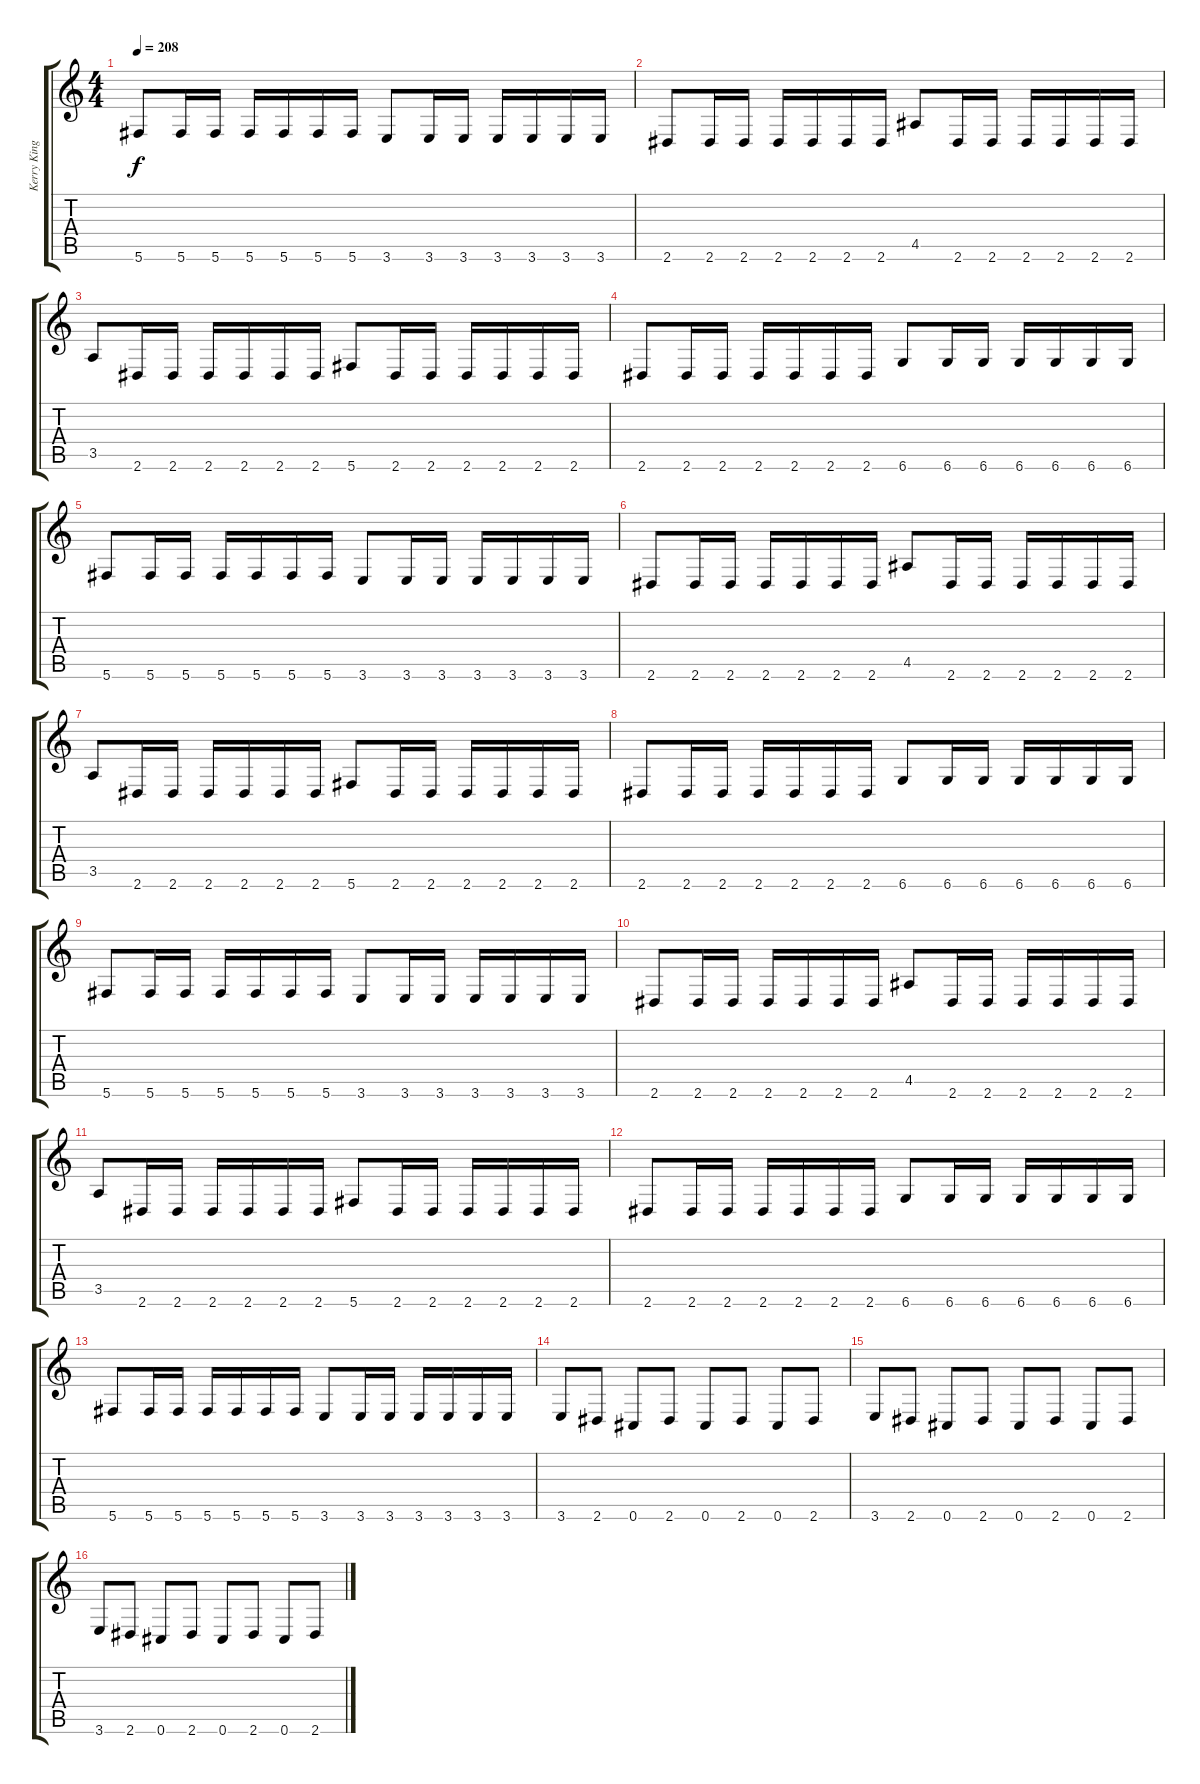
\track ("Kerry King" "Kerry King") {instrument distortionguitar}
\staff {score tabs}
\tuning (Db4 Ab3 E3 B2 Gb2 Db2) {hide}
\ts (4 4)
\tempo 208
\clef g2
\ks c
5.6.8{dy f} 5.6.16 5.6.16 5.6.16 5.6.16 5.6.16 5.6.16 3.6.8 3.6.16 3.6.16 3.6.16 3.6.16 3.6.16 3.6.16 |
2.6.8 2.6.16 2.6.16 2.6.16 2.6.16 2.6.16 2.6.16 4.5.8 2.6.16 2.6.16 2.6.16 2.6.16 2.6.16 2.6.16 |
3.5.8 2.6.16 2.6.16 2.6.16 2.6.16 2.6.16 2.6.16 5.6.8 2.6.16 2.6.16 2.6.16 2.6.16 2.6.16 2.6.16 |
2.6.8 2.6.16 2.6.16 2.6.16 2.6.16 2.6.16 2.6.16 6.6.8 6.6.16 6.6.16 6.6.16 6.6.16 6.6.16 6.6.16 |
5.6.8 5.6.16 5.6.16 5.6.16 5.6.16 5.6.16 5.6.16 3.6.8 3.6.16 3.6.16 3.6.16 3.6.16 3.6.16 3.6.16 |
2.6.8 2.6.16 2.6.16 2.6.16 2.6.16 2.6.16 2.6.16 4.5.8 2.6.16 2.6.16 2.6.16 2.6.16 2.6.16 2.6.16 |
3.5.8 2.6.16 2.6.16 2.6.16 2.6.16 2.6.16 2.6.16 5.6.8 2.6.16 2.6.16 2.6.16 2.6.16 2.6.16 2.6.16 |
2.6.8 2.6.16 2.6.16 2.6.16 2.6.16 2.6.16 2.6.16 6.6.8 6.6.16 6.6.16 6.6.16 6.6.16 6.6.16 6.6.16 |
5.6.8 5.6.16 5.6.16 5.6.16 5.6.16 5.6.16 5.6.16 3.6.8 3.6.16 3.6.16 3.6.16 3.6.16 3.6.16 3.6.16 |
2.6.8 2.6.16 2.6.16 2.6.16 2.6.16 2.6.16 2.6.16 4.5.8 2.6.16 2.6.16 2.6.16 2.6.16 2.6.16 2.6.16 |
3.5.8 2.6.16 2.6.16 2.6.16 2.6.16 2.6.16 2.6.16 5.6.8 2.6.16 2.6.16 2.6.16 2.6.16 2.6.16 2.6.16 |
2.6.8 2.6.16 2.6.16 2.6.16 2.6.16 2.6.16 2.6.16 6.6.8 6.6.16 6.6.16 6.6.16 6.6.16 6.6.16 6.6.16 |
5.6.8 5.6.16 5.6.16 5.6.16 5.6.16 5.6.16 5.6.16 3.6.8 3.6.16 3.6.16 3.6.16 3.6.16 3.6.16 3.6.16 |
3.6.8 2.6.8 0.6.8 2.6.8 0.6.8 2.6.8 0.6.8 2.6.8 |
3.6.8 2.6.8 0.6.8 2.6.8 0.6.8 2.6.8 0.6.8 2.6.8 |
3.6.8 2.6.8 0.6.8 2.6.8 0.6.8 2.6.8 0.6.8 2.6.8
